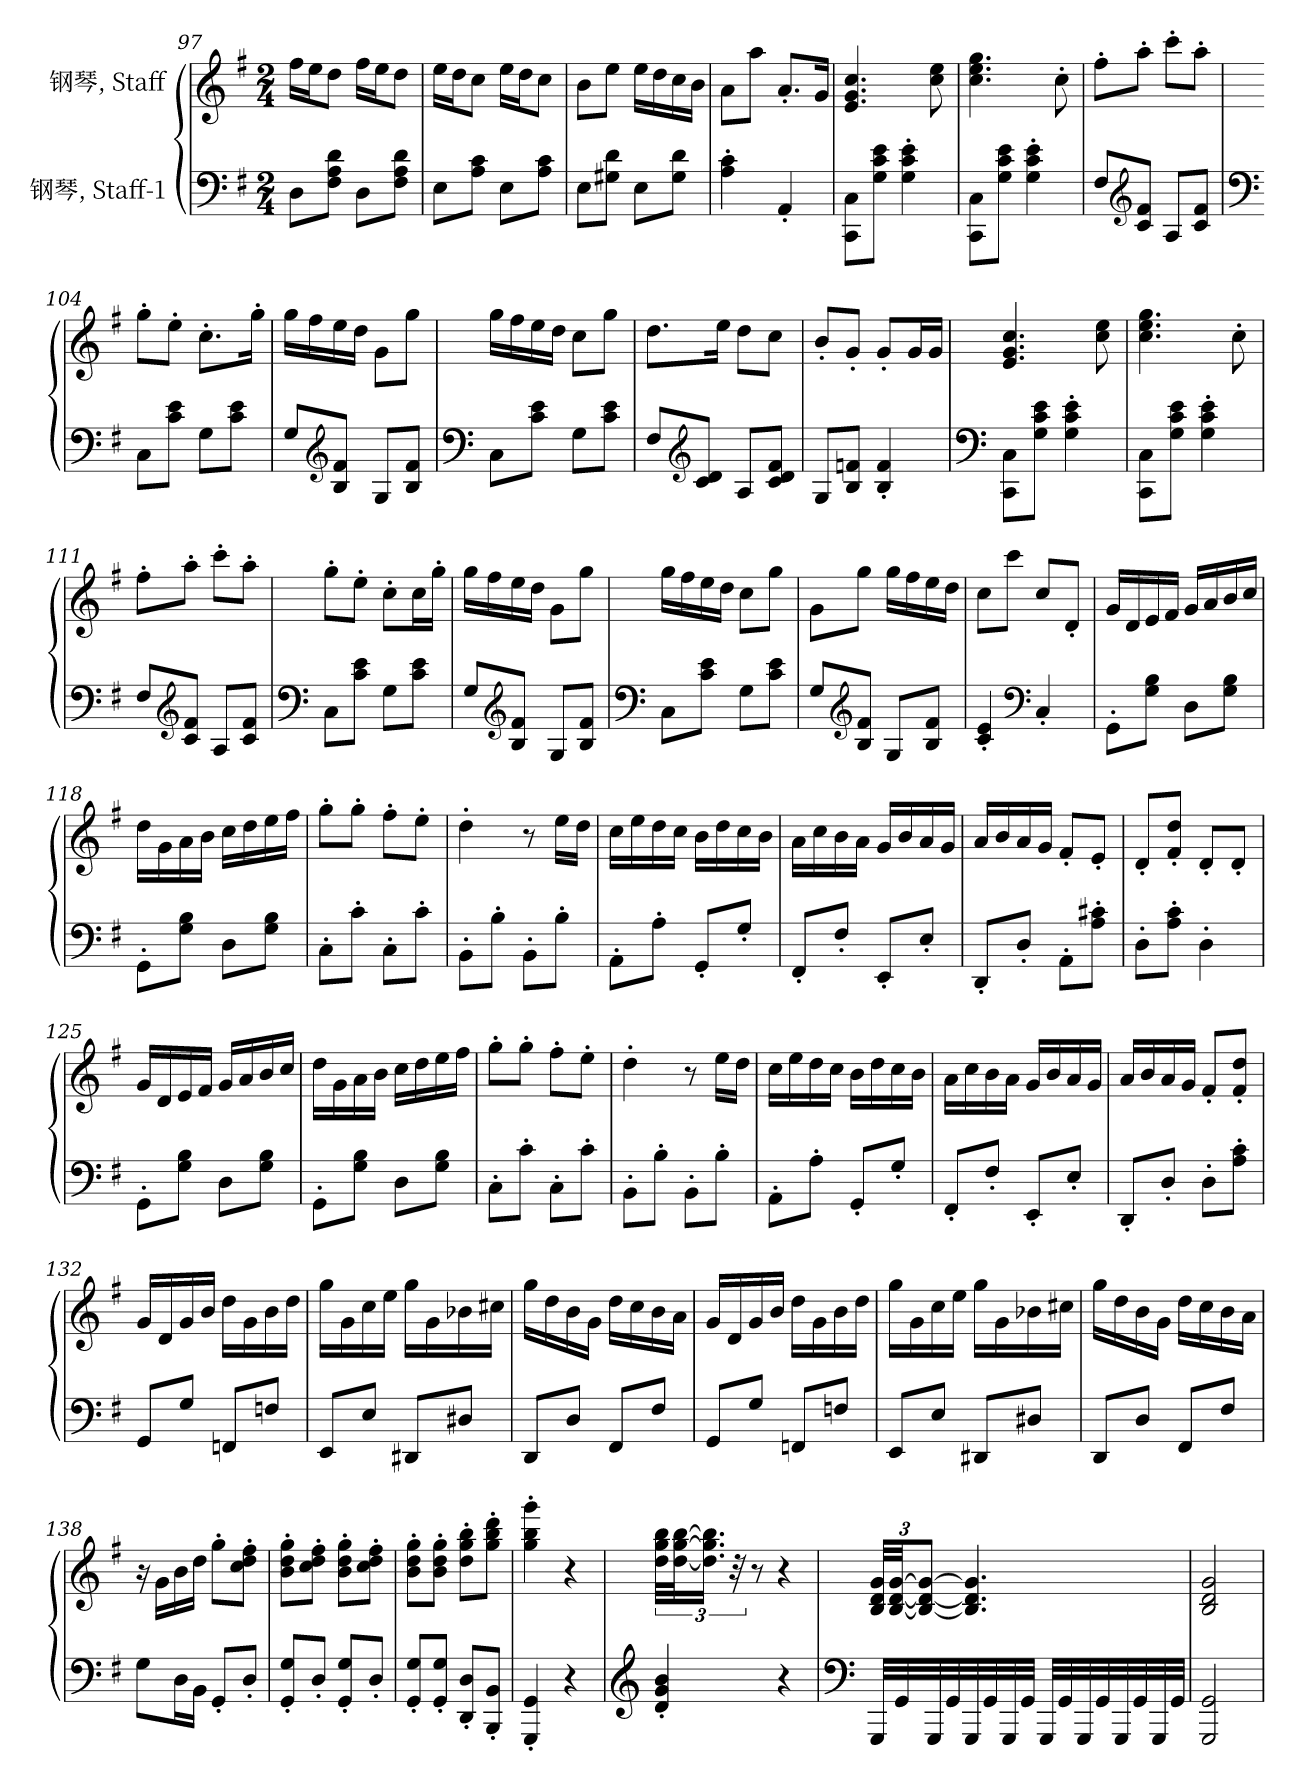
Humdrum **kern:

**kern	**kern
*part2	*part1
*staff2	*staff1
*I"钢琴, Staff-1	*I"钢琴, Staff
*clefF4	*clefG2
*k[f#]	*k[f#]
*M2/4	*M2/4
=97	=97
8D\L	16ff#\LL
.	16ee\J
8F#\ 8A\ 8d\J	8dd\J
8D\L	16ff#\LL
.	16ee\J
8F#\ 8A\ 8d\J	8dd\J
=98	=98
8E\L	16ee\LL
.	16dd\J
8A\ 8c\J	8cc\J
8E\L	16ee\LL
.	16dd\J
8A\ 8c\J	8cc\J
!!LO:LB:g=z
=99	=99
8E\L	8b\L
8G#X\ 8d\J	8ee\J
8E\L	16ee\LL
.	16dd\
8G#\ 8d\J	16cc\
.	16b\JJ
=100	=100
4A\' 4c\'	8a\L
.	8aa\J
4AA'/	8.a'/L
.	16g/Jk
=101	=101
8CC\ 8C\L	4.e/ 4.g/ 4.cc/
8G\ 8c\ 8e\J	.
4G\' 4c\' 4e\'	.
.	8cc\ 8ee\
=102	=102
8CC\ 8C\L	4.cc\ 4.ee\ 4.gg\
8G\ 8c\ 8e\J	.
4G\' 4c\' 4e\'	.
.	8cc'\
=103	=103
8F#/L	8ff#'\L
*clefG2	*
8c/ 8f#/J	8aa'\J
8A/L	8ccc'\L
8c/ 8f#/J	8aa'\J
=104	=104
*clefF4	*
8C\L	8gg'\L
8c\ 8e\J	8ee'\J
8G\L	8.cc'\L
8c\ 8e\J	.
.	16gg'\Jk
!!LO:PB:g=z
=105	=105
8G/L	16gg\LL
.	16ff#\
*clefG2	*
8B/ 8f#/J	16ee\
.	16dd\JJ
8G/L	8g\L
8B/ 8f#/J	8gg\J
=106	=106
*clefF4	*
8C\L	16gg\LL
.	16ff#\
8c\ 8e\J	16ee\
.	16dd\JJ
8G\L	8cc\L
8c\ 8e\J	8gg\J
=107	=107
8F#/L	8.dd\L
*clefG2	*
8c/ 8d/J	.
.	16ee\Jk
8A/L	8dd\L
8c/ 8d/ 8f#/J	8cc\J
=108	=108
8G/L	8b'/L
8B/ 8fn/J	8g'/J
4B/' 4f/'	8g'/L
.	16g/L
.	16g/JJ
=109	=109
*clefF4	*
8CC\ 8C\L	4.e/ 4.g/ 4.cc/
8G\ 8c\ 8e\J	.
4G\' 4c\' 4e\'	.
.	8cc\ 8ee\
=110	=110
8CC\ 8C\L	4.cc\ 4.ee\ 4.gg\
8G\ 8c\ 8e\J	.
4G\' 4c\' 4e\'	.
.	8cc'\
!!LO:LB:g=z
=111	=111
8F#/L	8ff#'\L
*clefG2	*
8c/ 8f#/J	8aa'\J
8A/L	8ccc'\L
8c/ 8f#/J	8aa'\J
=112	=112
*clefF4	*
8C\L	8gg'\L
8c\ 8e\J	8ee'\J
8G\L	8cc'\L
8c\ 8e\J	16cc\L
.	16gg'\JJ
=113	=113
8G/L	16gg\LL
.	16ff#\
*clefG2	*
8B/ 8f#/J	16ee\
.	16dd\JJ
8G/L	8g\L
8B/ 8f#/J	8gg\J
=114	=114
*clefF4	*
8C\L	16gg\LL
.	16ff#\
8c\ 8e\J	16ee\
.	16dd\JJ
8G\L	8cc\L
8c\ 8e\J	8gg\J
=115	=115
8G/L	8g\L
*clefG2	*
8B/ 8f#/J	8gg\J
8G/L	16gg\LL
.	16ff#\
8B/ 8f#/J	16ee\
.	16dd\JJ
!!LO:LB:g=z
=116	=116
4c/' 4e/'	8cc\L
.	8ccc\J
*clefF4	*
4C'/	8cc/L
.	8d'/J
=117	=117
8GG'\L	16g/LL
.	16d/
8G\ 8B\J	16e/
.	16f#/JJ
8D\L	16g/LL
.	16a/
8G\ 8B\J	16b/
.	16cc/JJ
=118	=118
8GG'\L	16dd\LL
.	16g\
8G\ 8B\J	16a\
.	16b\JJ
8D\L	16cc\LL
.	16dd\
8G\ 8B\J	16ee\
.	16ff#\JJ
=119	=119
8C'\L	8gg'\L
8c'\J	8gg'\J
8C'\L	8ff#'\L
8c'\J	8ee'\J
=120	=120
8BB'\L	4dd'\
8B'\J	.
8BB'\L	8r
8B'\J	16ee\LL
.	16dd\JJ
=121	=121
8AA'\L	16cc\LL
.	16ee\
8A'\J	16dd\
.	16cc\JJ
8GG'/L	16b\LL
.	16dd\
8G'/J	16cc\
.	16b\JJ
!!LO:LB:g=z
=122	=122
8FF#'/L	16a\LL
.	16cc\
8F#'/J	16b\
.	16a\JJ
8EE'/L	16g/LL
.	16b/
8E'/J	16a/
.	16g/JJ
=123	=123
8DD'/L	16a/LL
.	16b/
8D'/J	16a/
.	16g/JJ
8AA'\L	8f#'/L
8A\' 8c#X\'J	8e'/J
=124	=124
8D'\L	8d'/L
8A\' 8c\'J	8f#/' 8dd/'J
4D'\	8d'/L
.	8d'/J
=125	=125
8GG'\L	16g/LL
.	16d/
8G\ 8B\J	16e/
.	16f#/JJ
8D\L	16g/LL
.	16a/
8G\ 8B\J	16b/
.	16cc/JJ
=126	=126
8GG'\L	16dd\LL
.	16g\
8G\ 8B\J	16a\
.	16b\JJ
8D\L	16cc\LL
.	16dd\
8G\ 8B\J	16ee\
.	16ff#\JJ
=127	=127
8C'\L	8gg'\L
8c'\J	8gg'\J
8C'\L	8ff#'\L
8c'\J	8ee'\J
!!LO:LB:g=z
=128	=128
8BB'\L	4dd'\
8B'\J	.
8BB'\L	8r
8B'\J	16ee\LL
.	16dd\JJ
=129	=129
8AA'\L	16cc\LL
.	16ee\
8A'\J	16dd\
.	16cc\JJ
8GG'/L	16b\LL
.	16dd\
8G'/J	16cc\
.	16b\JJ
=130	=130
8FF#'/L	16a\LL
.	16cc\
8F#'/J	16b\
.	16a\JJ
8EE'/L	16g/LL
.	16b/
8E'/J	16a/
.	16g/JJ
=131	=131
8DD'/L	16a/LL
.	16b/
8D'/J	16a/
.	16g/JJ
8D'\L	8f#'/L
8A\' 8c\'J	8f#/' 8dd/'J
=132	=132
*	*MM144
8GG/L	16g/LL
.	16d/
8G/J	16g/
.	16b/JJ
8FFn/L	16dd\LL
.	16g\
8Fn/J	16b\
.	16dd\JJ
!!LO:LB:g=z
=133	=133
8EE/L	16gg\LL
.	16g\
8E/J	16cc\
.	16ee\JJ
8DD#X/L	16gg\LL
.	16g\
8D#X/J	16b-X\
.	16cc#X\JJ
=134	=134
*	*MM150
8DD/L	16gg\LL
.	16dd\
8D/J	16b\
.	16g\JJ
8FF#/L	16dd\LL
.	16cc\
8F#/J	16b\
.	16a\JJ
=135	=135
8GG/L	16g/LL
.	16d/
8G/J	16g/
.	16b/JJ
8FFn/L	16dd\LL
.	16g\
8Fn/J	16b\
.	16dd\JJ
=136	=136
8EE/L	16gg\LL
.	16g\
8E/J	16cc\
.	16ee\JJ
8DD#X/L	16gg\LL
.	16g\
8D#X/J	16b-X\
.	16cc#X\JJ
!!LO:PB:g=z
=137	=137
8DD/L	16gg\LL
.	16dd\
8D/J	16b\
.	16g\JJ
8FF#/L	16dd\LL
.	16cc\
8F#/J	16b\
.	16a\JJ
=138	=138
8G\L	16r
.	16g\LL
16D\L	16b\
16BB\JJ	16dd\JJ
8GG'/L	8gg'\L
8D'/J	8cc\' 8dd\' 8ff#\'J
=139	=139
8GG/' 8G/'L	8b\' 8dd\' 8gg\'L
8D'/J	8cc\' 8dd\' 8ff#\'J
8GG/' 8G/'L	8b\' 8dd\' 8gg\'L
8D'/J	8cc\' 8dd\' 8ff#\'J
=140	=140
*	*MM130
8GG/' 8G/'L	8b\' 8dd\' 8gg\'L
8GG/' 8G/'J	8b\' 8dd\' 8gg\'J
8DD/' 8D/'L	8dd\' 8gg\' 8bb\'L
8BBB/' 8BB/'J	8gg\' 8bb\' 8ddd\'J
=141	=141
4GGG/' 4GG/'	4gg\' 4bb\' 4ggg\'
4r	4r
=142	=142
*clefG2	*
4d/' 4g/' 4b/'	48dd\ 48gg\ 48bb\LLL
.	[48dd\ [48gg\ [48bb\J
.	24.dd\] 24.gg\] 24.bb\]JJ
.	48r
.	8r
4r	4r
!!LO:LB:g=z
=143	=143
*clefF4	*
*	*Xbrackettup
32GGG/LLL	48B/ 48d/ 48g/LLL
.	[48B/ [48d/ [48g/JJ
32GG/	.
.	12B/_ 12d/_ 12g/_J
32GGG/	.
32GG/	.
32GGG/	4.B/] 4.d/] 4.g/]
32GG/	.
32GGG/	.
32GG/JJJ	.
32GGG/LLL	.
32GG/	.
32GGG/	.
32GG/	.
32GGG/	.
32GG/	.
32GGG/	.
32GG/JJJ	.
=144	=144
2GGG/ 2GG/	2B/ 2d/ 2g/
=	=
*-	*-
